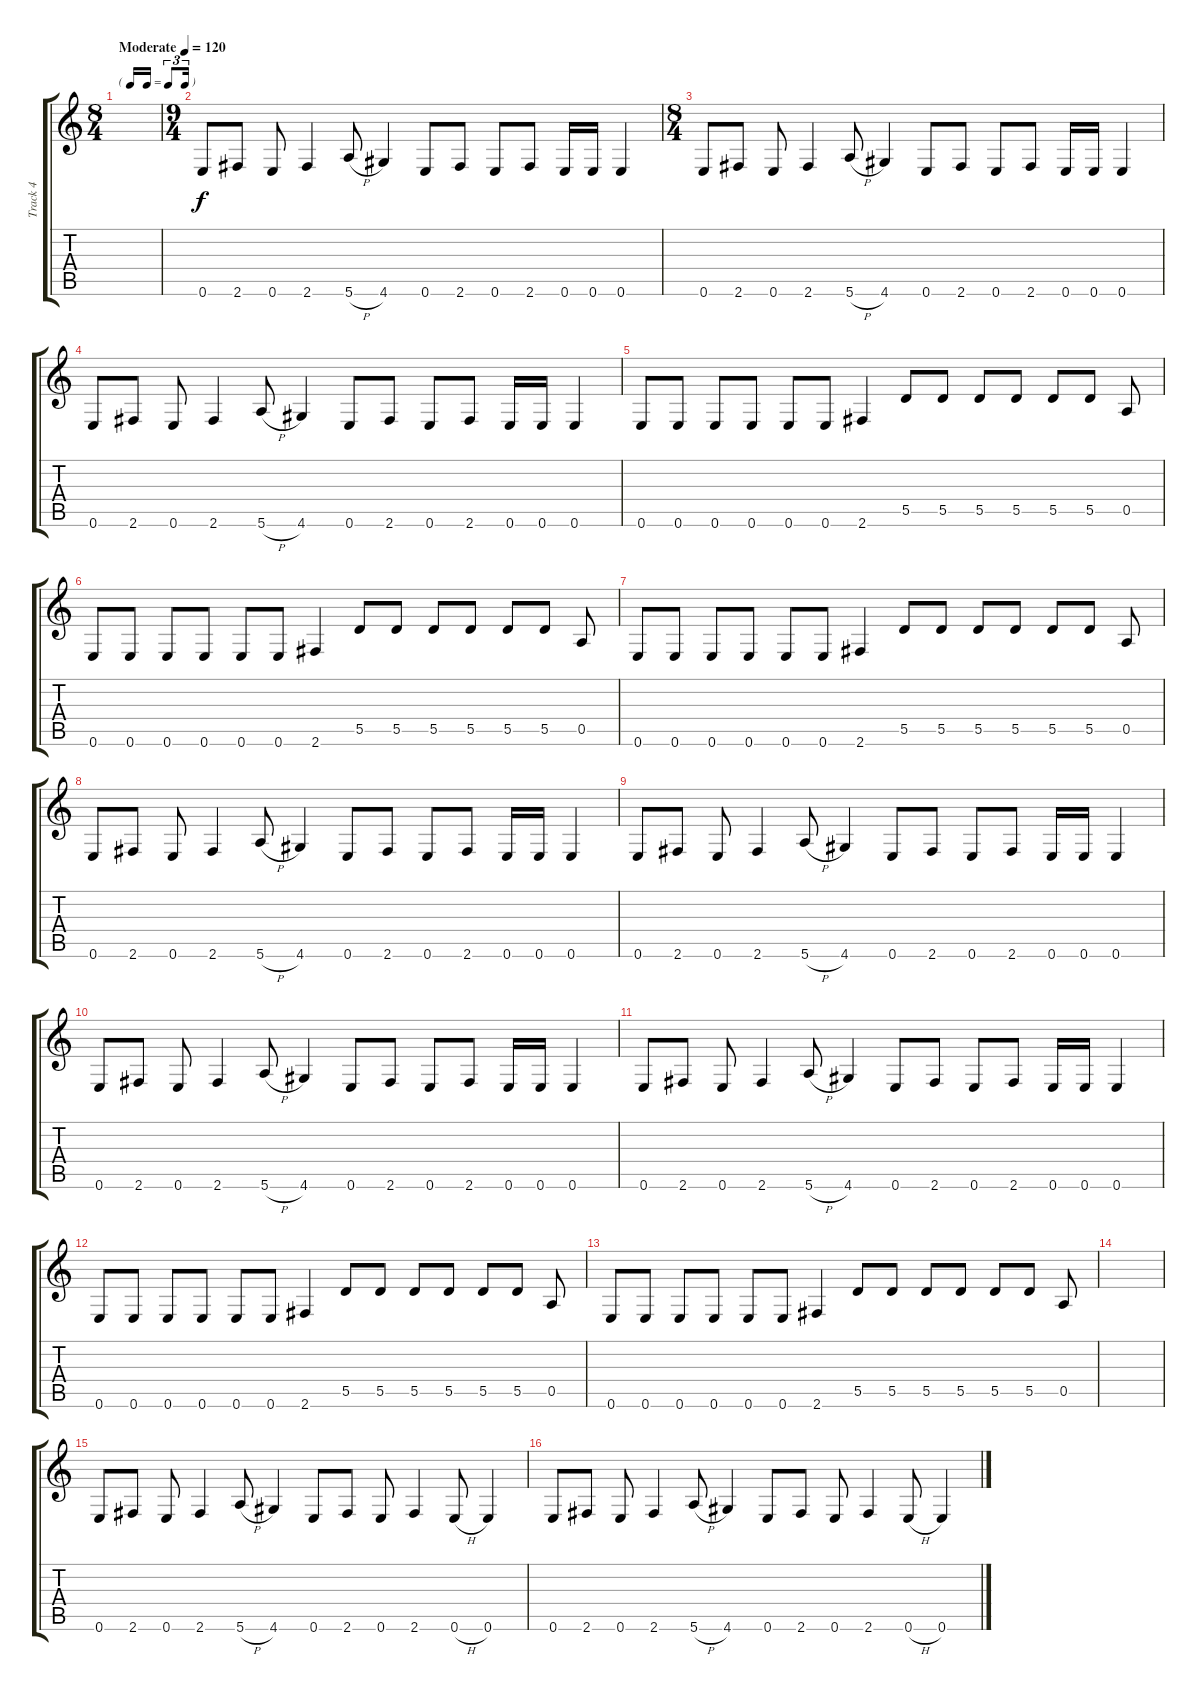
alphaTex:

\track ("Track 4" "Track 4") {instrument electricbassfinger}
\staff {score tabs}
\tuning (E4 B3 G3 D3 A2 E2) {hide}
\ts (8 4)
\tf triplet16th
\tempo (120 "Moderate")
\clef g2
\ks c
|
\ts (9 4)
0.6.8 2.6.8 0.6.8 2.6.4 5.6{h}.8 4.6.4 0.6.8 2.6.8 0.6.8 2.6.8 0.6.16 0.6.16 0.6.4 |
\ts (8 4)
0.6.8 2.6.8 0.6.8 2.6.4 5.6{h}.8 4.6.4 0.6.8 2.6.8 0.6.8 2.6.8 0.6.16 0.6.16 0.6.4 |
0.6.8 2.6.8 0.6.8 2.6.4 5.6{h}.8 4.6.4 0.6.8 2.6.8 0.6.8 2.6.8 0.6.16 0.6.16 0.6.4 |
0.6.8 0.6.8 0.6.8 0.6.8 0.6.8 0.6.8 2.6.4 5.5.8 5.5.8 5.5.8 5.5.8 5.5.8 5.5.8 0.5.8 |
0.6.8 0.6.8 0.6.8 0.6.8 0.6.8 0.6.8 2.6.4 5.5.8 5.5.8 5.5.8 5.5.8 5.5.8 5.5.8 0.5.8 |
0.6.8 0.6.8 0.6.8 0.6.8 0.6.8 0.6.8 2.6.4 5.5.8 5.5.8 5.5.8 5.5.8 5.5.8 5.5.8 0.5.8 |
0.6.8 2.6.8 0.6.8 2.6.4 5.6{h}.8 4.6.4 0.6.8 2.6.8 0.6.8 2.6.8 0.6.16 0.6.16 0.6.4 |
0.6.8 2.6.8 0.6.8 2.6.4 5.6{h}.8 4.6.4 0.6.8 2.6.8 0.6.8 2.6.8 0.6.16 0.6.16 0.6.4 |
0.6.8 2.6.8 0.6.8 2.6.4 5.6{h}.8 4.6.4 0.6.8 2.6.8 0.6.8 2.6.8 0.6.16 0.6.16 0.6.4 |
0.6.8 2.6.8 0.6.8 2.6.4 5.6{h}.8 4.6.4 0.6.8 2.6.8 0.6.8 2.6.8 0.6.16 0.6.16 0.6.4 |
0.6.8 0.6.8 0.6.8 0.6.8 0.6.8 0.6.8 2.6.4 5.5.8 5.5.8 5.5.8 5.5.8 5.5.8 5.5.8 0.5.8 |
0.6.8 0.6.8 0.6.8 0.6.8 0.6.8 0.6.8 2.6.4 5.5.8 5.5.8 5.5.8 5.5.8 5.5.8 5.5.8 0.5.8 |
|
0.6.8 2.6.8 0.6.8 2.6.4 5.6{h}.8 4.6.4 0.6.8 2.6.8 0.6.8 2.6.4 0.6{h}.8 0.6.4 |
0.6.8 2.6.8 0.6.8 2.6.4 5.6{h}.8 4.6.4 0.6.8 2.6.8 0.6.8 2.6.4 0.6{h}.8 0.6.4
